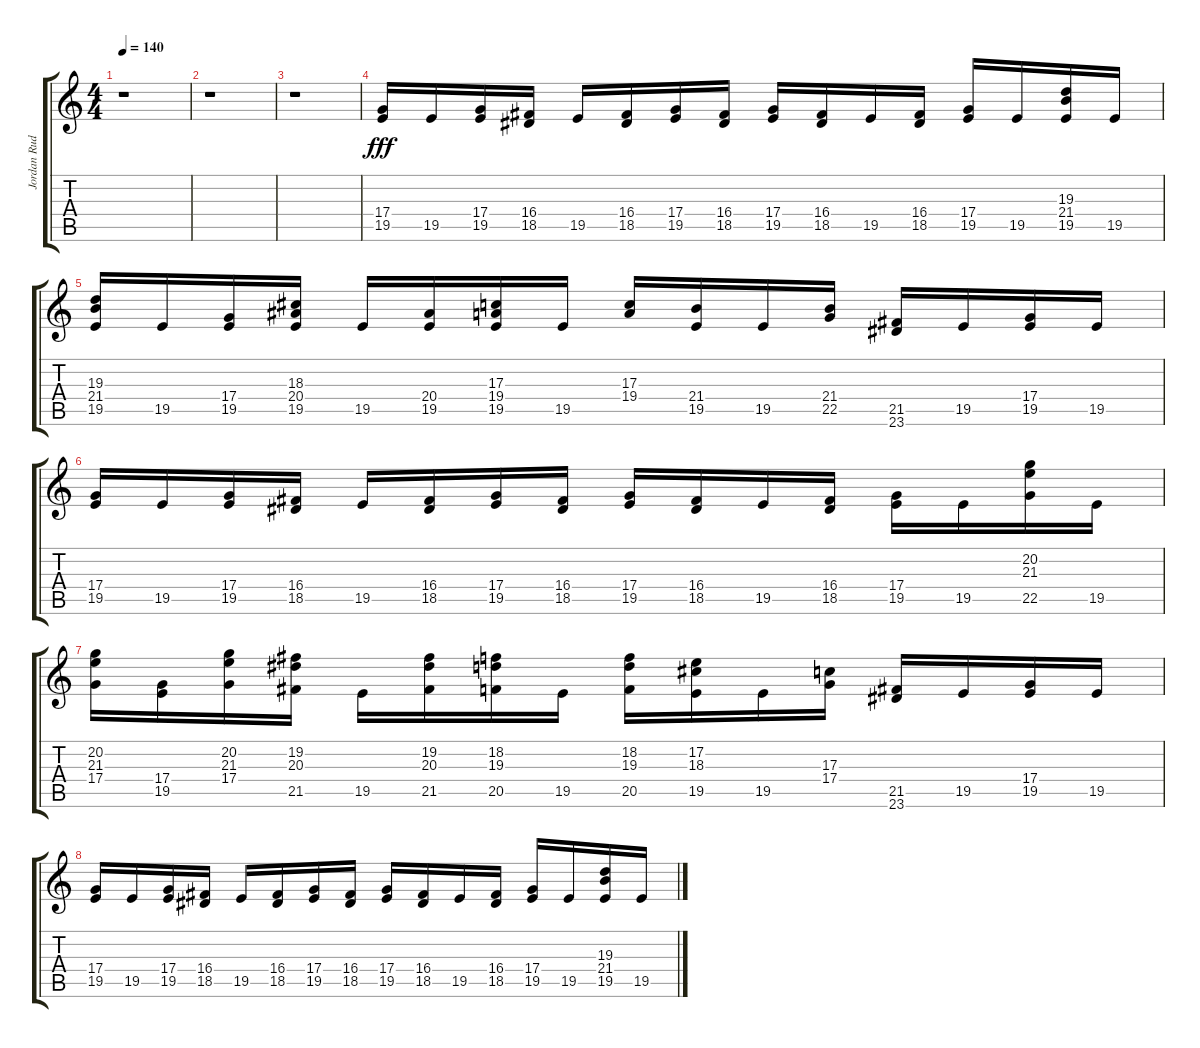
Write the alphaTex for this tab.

\track ("Jordan Rudess" "Jordan Rud") {instrument stringensemble1}
\staff {score tabs}
\tuning (E4 B3 G3 D3 A2 E2) {hide}
\ts (4 4)
\tempo 140
\clef g2
\ks c
r.1{dy fff} |
r.1 |
r.1 |
(17.4 19.5).16{volume 12 instrument lead5charang} 19.5.16 (17.4 19.5).16 (16.4 18.5).16 19.5.16 (16.4 18.5).16 (17.4 19.5).16 (16.4 18.5).16 (17.4 19.5).16 (16.4 18.5).16 19.5.16 (16.4 18.5).16 (17.4 19.5).16 19.5.16 (19.3 21.4 19.5).16 19.5.16 |
(19.3 21.4 19.5).16 19.5.16 (17.4 19.5).16 (18.3 20.4 19.5).16 19.5.16 (20.4 19.5).16 (17.3 19.4 19.5).16 19.5.16 (17.3 19.4).16 (21.4 19.5).16 19.5.16 (21.4 22.5).16 (21.5 23.6).16 19.5.16 (17.4 19.5).16 19.5.16 |
(17.4 19.5).16 19.5.16 (17.4 19.5).16 (16.4 18.5).16 19.5.16 (16.4 18.5).16 (17.4 19.5).16 (16.4 18.5).16 (17.4 19.5).16 (16.4 18.5).16 19.5.16 (16.4 18.5).16 (17.4 19.5).16 19.5.16 (20.2 21.3 22.5).16 19.5.16 |
(20.2 21.3 17.4).16 (17.4 19.5).16 (20.2 21.3 17.4).16 (19.2 20.3 21.5).16 19.5.16 (19.2 20.3 21.5).16 (18.2 19.3 20.5).16 19.5.16 (18.2 19.3 20.5).16 (17.2 18.3 19.5).16 19.5.16 (17.3 17.4).16 (21.5 23.6).16 19.5.16 (17.4 19.5).16 19.5.16 |
(17.4 19.5).16 19.5.16 (17.4 19.5).16 (16.4 18.5).16 19.5.16 (16.4 18.5).16 (17.4 19.5).16 (16.4 18.5).16 (17.4 19.5).16 (16.4 18.5).16 19.5.16 (16.4 18.5).16 (17.4 19.5).16 19.5.16 (19.3 21.4 19.5).16 19.5.16
